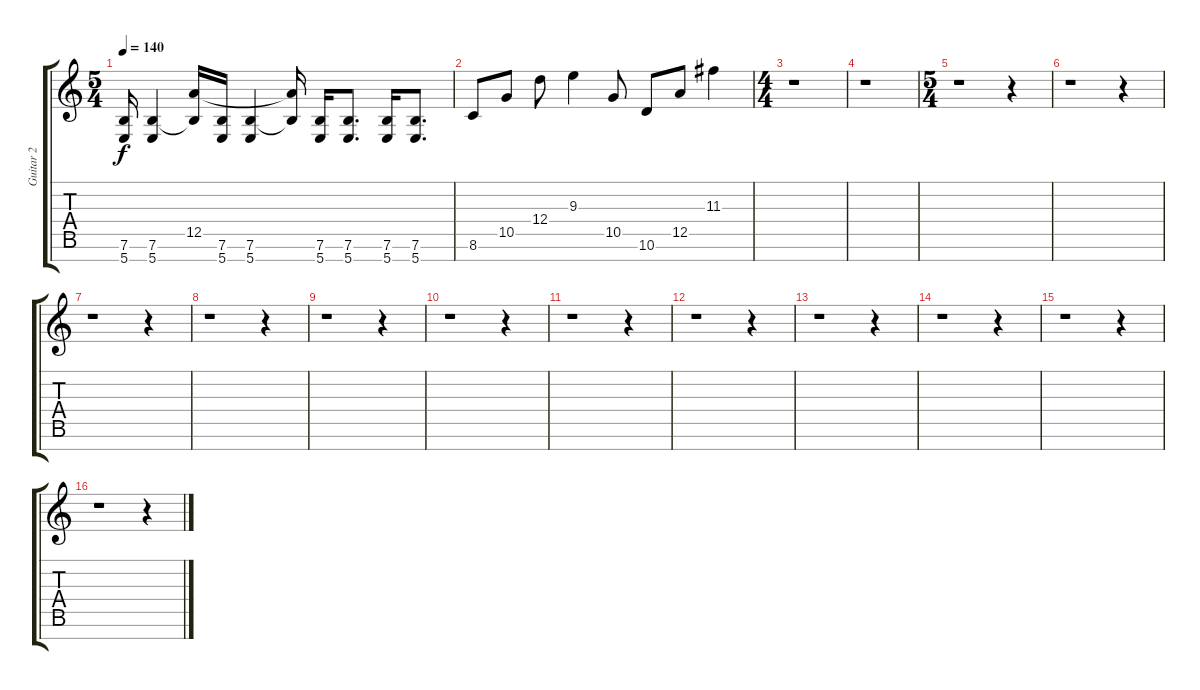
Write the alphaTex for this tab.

\track ("Guitar 2" "Guitar 2") {instrument distortionguitar}
\staff {score tabs}
\tuning (E4 B3 G3 D3 A2 E2 B1) {hide}
\ts (5 4)
\tempo 140
\clef g2
\ks c
(7.6 5.7).16{dy f} (7.6 5.7).4 (12.5{t} 7.6{t}).16 (7.6 5.7).16 (7.6 5.7).4 (12.5{t} 7.6{t}).16 (7.6 5.7).16 (7.6 5.7).8{d} (7.6 5.7).16 (7.6 5.7).8{d} |
8.6.8 10.5.8 12.4.8 9.3.4 10.5.8 10.6.8 12.5.8 11.3.4 |
\ts (4 4)
r.1 |
r.1 |
\ts (5 4)
r.1 r.4 |
r.1 r.4 |
r.1 r.4 |
r.1 r.4 |
r.1 r.4 |
r.1 r.4 |
r.1 r.4 |
r.1 r.4 |
r.1 r.4 |
r.1 r.4 |
r.1 r.4 |
r.1 r.4
